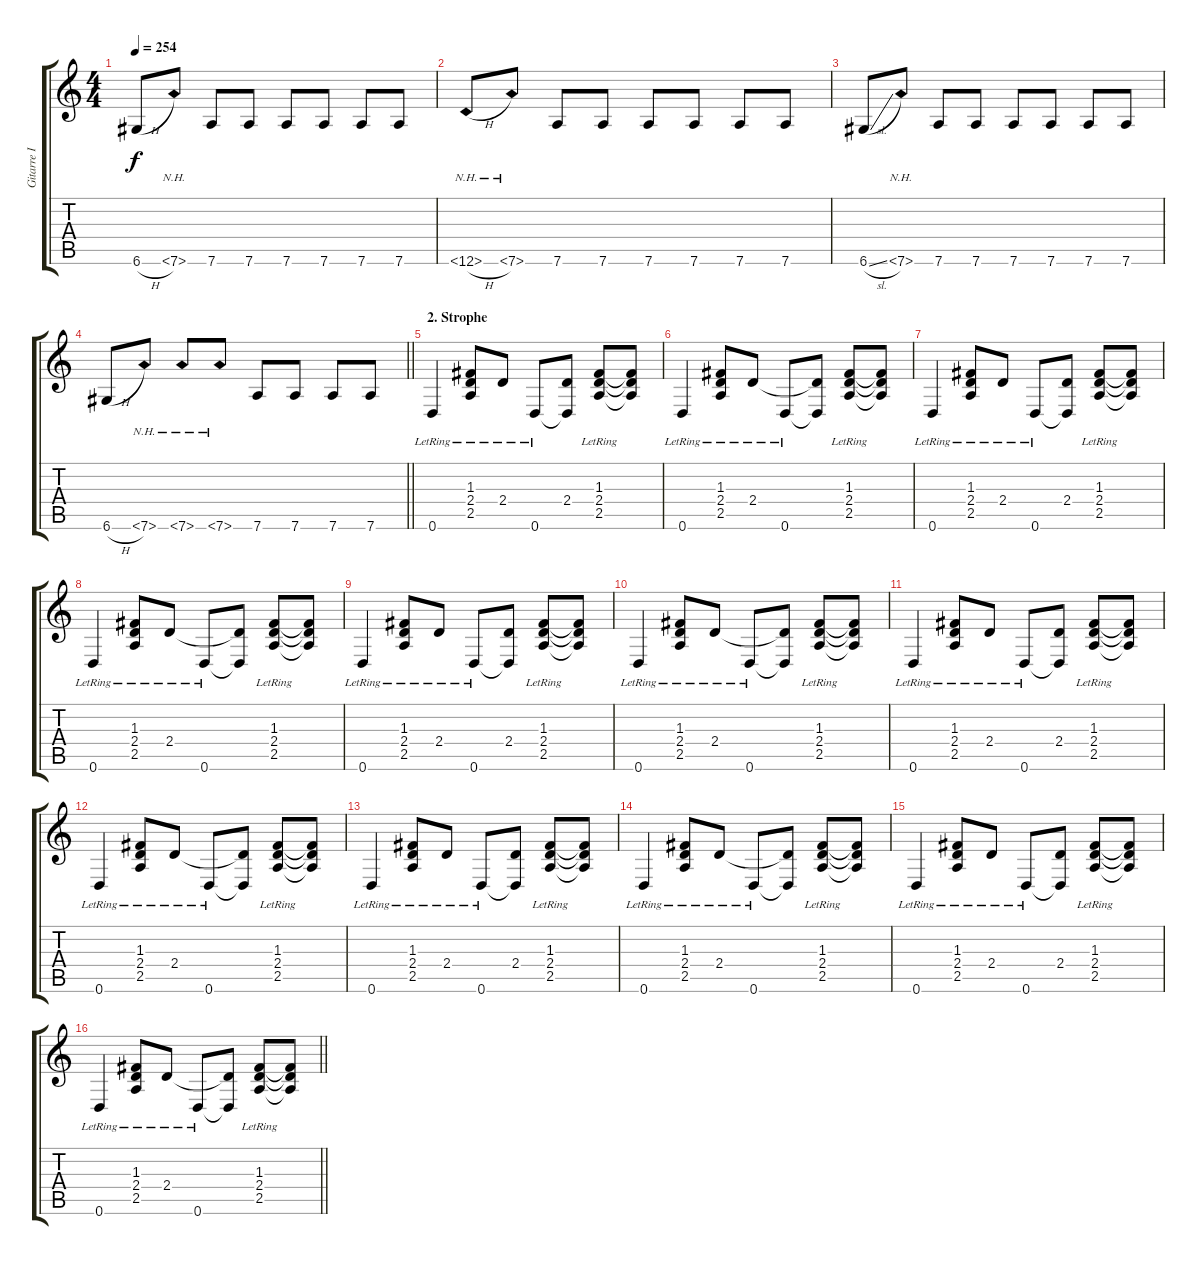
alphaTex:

\track ("Gitarre I" "Gitarre I") {instrument electricguitarclean}
\staff {score tabs}
\tuning (D4 A3 F3 C3 G2 D2) {hide}
\ts (4 4)
\tempo 254
\clef g2
\ks c
6.6{h}.8{dy f} 7.6{nh}.8 7.6.8 7.6.8 7.6.8 7.6.8 7.6.8 7.6.8 |
6.6{nh h}.8 7.6{nh}.8 7.6.8 7.6.8 7.6.8 7.6.8 7.6.8 7.6.8 |
6.6{sl}.8 7.6{nh}.8 7.6.8 7.6.8 7.6.8 7.6.8 7.6.8 7.6.8 |
\barLineRight lightlight
6.6{h}.8 7.6{nh}.8 7.6{nh}.8 7.6{nh}.8 7.6.8 7.6.8 7.6.8 7.6.8 |
\section ("" "2. Strophe")
0.6{lr}.4 (1.3{lr} 2.4{lr} 2.5{lr}).8 2.4{lr}.8 0.6{lr}.8 (2.4 0.6{t}).8 (1.3{lr} 2.4{lr} 2.5{lr}).8 (1.3{t} 2.4{t} 2.5{t}).8 |
0.6{lr}.4 (1.3{lr} 2.4{lr} 2.5{lr}).8 2.4{lr}.8 0.6{lr}.8 (2.4{t} 0.6{t}).8 (1.3{lr} 2.4{lr} 2.5{lr}).8 (1.3{t} 2.4{t} 2.5{t}).8 |
0.6{lr}.4 (1.3{lr} 2.4{lr} 2.5{lr}).8 2.4{lr}.8 0.6{lr}.8 (2.4 0.6{t}).8 (1.3{lr} 2.4{lr} 2.5{lr}).8 (1.3{t} 2.4{t} 2.5{t}).8 |
0.6{lr}.4 (1.3{lr} 2.4{lr} 2.5{lr}).8 2.4{lr}.8 0.6{lr}.8 (2.4{t} 0.6{t}).8 (1.3{lr} 2.4{lr} 2.5{lr}).8 (1.3{t} 2.4{t} 2.5{t}).8 |
0.6{lr}.4 (1.3{lr} 2.4{lr} 2.5{lr}).8 2.4{lr}.8 0.6{lr}.8 (2.4 0.6{t}).8 (1.3{lr} 2.4{lr} 2.5{lr}).8 (1.3{t} 2.4{t} 2.5{t}).8 |
0.6{lr}.4 (1.3{lr} 2.4{lr} 2.5{lr}).8 2.4{lr}.8 0.6{lr}.8 (2.4{t} 0.6{t}).8 (1.3{lr} 2.4{lr} 2.5{lr}).8 (1.3{t} 2.4{t} 2.5{t}).8 |
0.6{lr}.4 (1.3{lr} 2.4{lr} 2.5{lr}).8 2.4{lr}.8 0.6{lr}.8 (2.4 0.6{t}).8 (1.3{lr} 2.4{lr} 2.5{lr}).8 (1.3{t} 2.4{t} 2.5{t}).8 |
0.6{lr}.4 (1.3{lr} 2.4{lr} 2.5{lr}).8 2.4{lr}.8 0.6{lr}.8 (2.4{t} 0.6{t}).8 (1.3{lr} 2.4{lr} 2.5{lr}).8 (1.3{t} 2.4{t} 2.5{t}).8 |
0.6{lr}.4 (1.3{lr} 2.4{lr} 2.5{lr}).8 2.4{lr}.8 0.6{lr}.8 (2.4 0.6{t}).8 (1.3{lr} 2.4{lr} 2.5{lr}).8 (1.3{t} 2.4{t} 2.5{t}).8 |
0.6{lr}.4 (1.3{lr} 2.4{lr} 2.5{lr}).8 2.4{lr}.8 0.6{lr}.8 (2.4{t} 0.6{t}).8 (1.3{lr} 2.4{lr} 2.5{lr}).8 (1.3{t} 2.4{t} 2.5{t}).8 |
0.6{lr}.4 (1.3{lr} 2.4{lr} 2.5{lr}).8 2.4{lr}.8 0.6{lr}.8 (2.4 0.6{t}).8 (1.3{lr} 2.4{lr} 2.5{lr}).8 (1.3{t} 2.4{t} 2.5{t}).8 |
\barLineRight lightlight
0.6{lr}.4 (1.3{lr} 2.4{lr} 2.5{lr}).8 2.4{lr}.8 0.6{lr}.8 (2.4{t} 0.6{t}).8 (1.3{lr} 2.4{lr} 2.5{lr}).8 (1.3{t} 2.4{t} 2.5{t}).8
